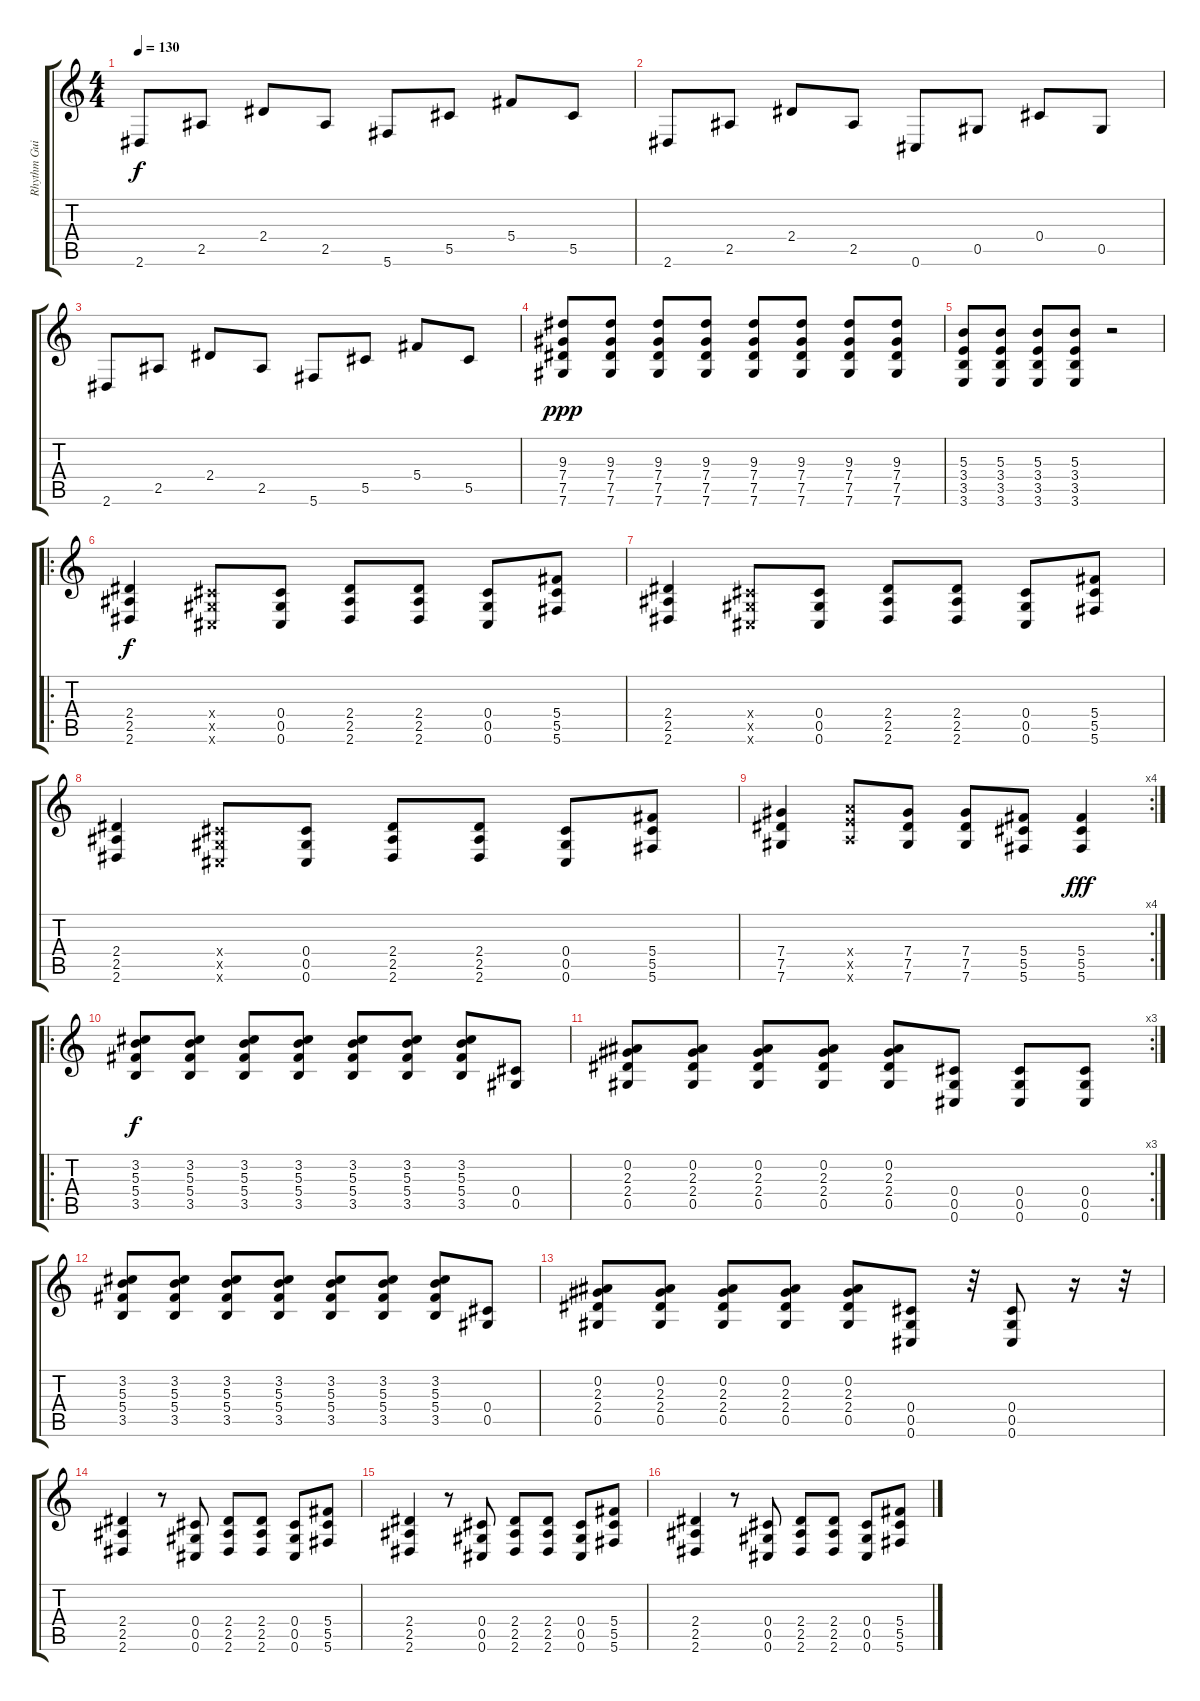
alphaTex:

\track ("Rhythm Guitar" "Rhythm Gui") {instrument distortionguitar}
\staff {score tabs}
\tuning (Eb4 Bb3 Gb3 Db3 Ab2 Db2) {hide}
\ts (4 4)
\tempo 130
\clef g2
\ks c
2.6.8{dy f} 2.5.8 2.4.8 2.5.8 5.6.8 5.5.8 5.4.8 5.5.8 |
2.6.8{instrument electricguitarclean} 2.5.8 2.4.8 2.5.8 0.6.8 0.5.8 0.4.8 0.5.8 |
2.6.8 2.5.8 2.4.8 2.5.8 5.6.8 5.5.8 5.4.8 5.5.8 |
(9.3 7.4 7.5 7.6).8{dy ppp instrument distortionguitar} (9.3 7.4 7.5 7.6).8 (9.3 7.4 7.5 7.6).8 (9.3 7.4 7.5 7.6).8 (9.3 7.4 7.5 7.6).8 (9.3 7.4 7.5 7.6).8 (9.3 7.4 7.5 7.6).8 (9.3 7.4 7.5 7.6).8 |
(5.3 3.4 3.5 3.6).8 (5.3 3.4 3.5 3.6).8 (5.3 3.4 3.5 3.6).8 (5.3 3.4 3.5 3.6).8 r.2 |
\ro
(2.4 2.5 2.6).4{dy f} (0.4{x} 0.5{x} 0.6{x}).8 (0.4 0.5 0.6).8 (2.4 2.5 2.6).8 (2.4 2.5 2.6).8 (0.4 0.5 0.6).8 (5.4 5.5 5.6).8 |
(2.4 2.5 2.6).4 (0.4{x} 0.5{x} 0.6{x}).8 (0.4 0.5 0.6).8 (2.4 2.5 2.6).8 (2.4 2.5 2.6).8 (0.4 0.5 0.6).8 (5.4 5.5 5.6).8 |
(2.4 2.5 2.6).4 (0.4{x} 0.5{x} 0.6{x}).8 (0.4 0.5 0.6).8 (2.4 2.5 2.6).8 (2.4 2.5 2.6).8 (0.4 0.5 0.6).8 (5.4 5.5 5.6).8 |
\rc 4
(7.4 7.5 7.6).4 (8.4{x} 8.5{x} 8.6{x}).8 (7.4 7.5 7.6).8 (7.4 7.5 7.6).8 (5.4 5.5 5.6).8 (5.4 5.5 5.6).4{dy fff} |
\ro
(3.2 5.3 5.4 3.5).8{dy f} (3.2 5.3 5.4 3.5).8 (3.2 5.3 5.4 3.5).8 (3.2 5.3 5.4 3.5).8 (3.2 5.3 5.4 3.5).8 (3.2 5.3 5.4 3.5).8 (3.2 5.3 5.4 3.5).8 (0.4 0.5).8 |
\rc 3
(0.2 2.3 2.4 0.5).8 (0.2 2.3 2.4 0.5).8 (0.2 2.3 2.4 0.5).8 (0.2 2.3 2.4 0.5).8 (0.2 2.3 2.4 0.5).8 (0.4 0.5 0.6).8 (0.4 0.5 0.6).8 (0.4 0.5 0.6).8 |
(3.2 5.3 5.4 3.5).8 (3.2 5.3 5.4 3.5).8 (3.2 5.3 5.4 3.5).8 (3.2 5.3 5.4 3.5).8 (3.2 5.3 5.4 3.5).8 (3.2 5.3 5.4 3.5).8 (3.2 5.3 5.4 3.5).8 (0.4 0.5).8 |
(0.2 2.3 2.4 0.5).8 (0.2 2.3 2.4 0.5).8 (0.2 2.3 2.4 0.5).8 (0.2 2.3 2.4 0.5).8 (0.2 2.3 2.4 0.5).8 (0.4 0.5 0.6).8 r.32 (0.4 0.5 0.6).8 r.16 r.32 |
(2.4 2.5 2.6).4{instrument electricguitarjazz} r.8 (0.4 0.5 0.6).8 (2.4 2.5 2.6).8 (2.4 2.5 2.6).8 (0.4 0.5 0.6).8 (5.4 5.5 5.6).8 |
(2.4 2.5 2.6).4 r.8 (0.4 0.5 0.6).8 (2.4 2.5 2.6).8 (2.4 2.5 2.6).8 (0.4 0.5 0.6).8 (5.4 5.5 5.6).8 |
(2.4 2.5 2.6).4 r.8 (0.4 0.5 0.6).8 (2.4 2.5 2.6).8 (2.4 2.5 2.6).8 (0.4 0.5 0.6).8 (5.4 5.5 5.6).8
